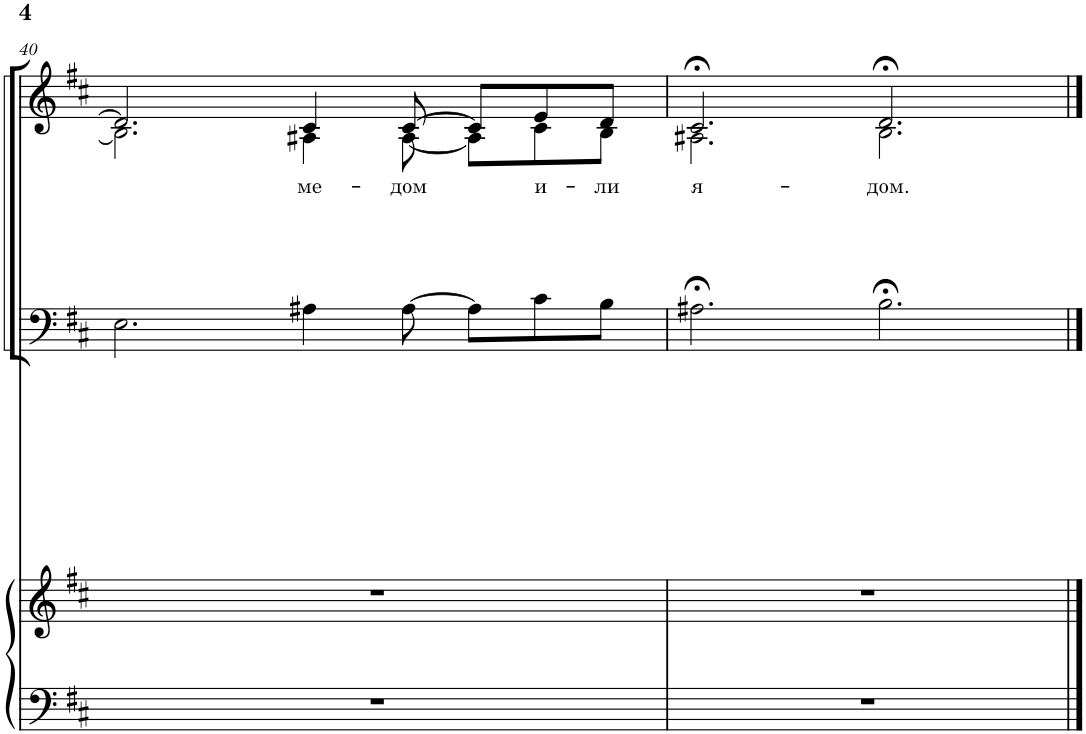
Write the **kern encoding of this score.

**kern	**kern	**kern	**kern	**text
*part3	*part3	*part2	*part1	*part1
*staff4	*staff3	*staff2	*staff1	*staff1
*I"Piano	*	*I"T B	*I"S A	*
*I'Pno	*	*	*	*
!!LO:PB:g=z
*clefF4	*clefG2	*clefF4	*clefG2	*
*k[f#c#]	*k[f#c#]	*k[f#c#]	*k[f#c#]	*
*M12/8	*M12/8	*M12/8	*M12/8	*
=40	=40	=40	=40	=40
*	*	*	*^	*
1.r	1.r	2.E\	2.d/]	2.B\]	.
!	!	!	!	!	!LO:LY:b
.	.	4A#X\	4c#/	4A#X\	ме-
!	!	!	!	!	!LO:LY:b
.	.	[8A#\	[8c#/	[8A#\	-дом
.	.	8A#\L]	8c#/L]	8A#\L]	.
!	!	!	!	!	!LO:LY:b
.	.	8c#\	8e/	8c#\	и-
!	!	!	!	!	!LO:LY:b
.	.	8B\J	8d/J	8B\J	-ли
=41	=41	=41	=41	=41	=41
!	!	!	!	!	!LO:LY:b
1.r	1.r	2.A#X;<\	2.c#;</	2.A#X\	я-
!	!	!	!	!	!LO:LY:b
.	.	2.B;<\	2.d;</	2.B\	-дом.
*	*	*	*v	*v	*
==	==	==	==	==
*-	*-	*-	*-	*-
